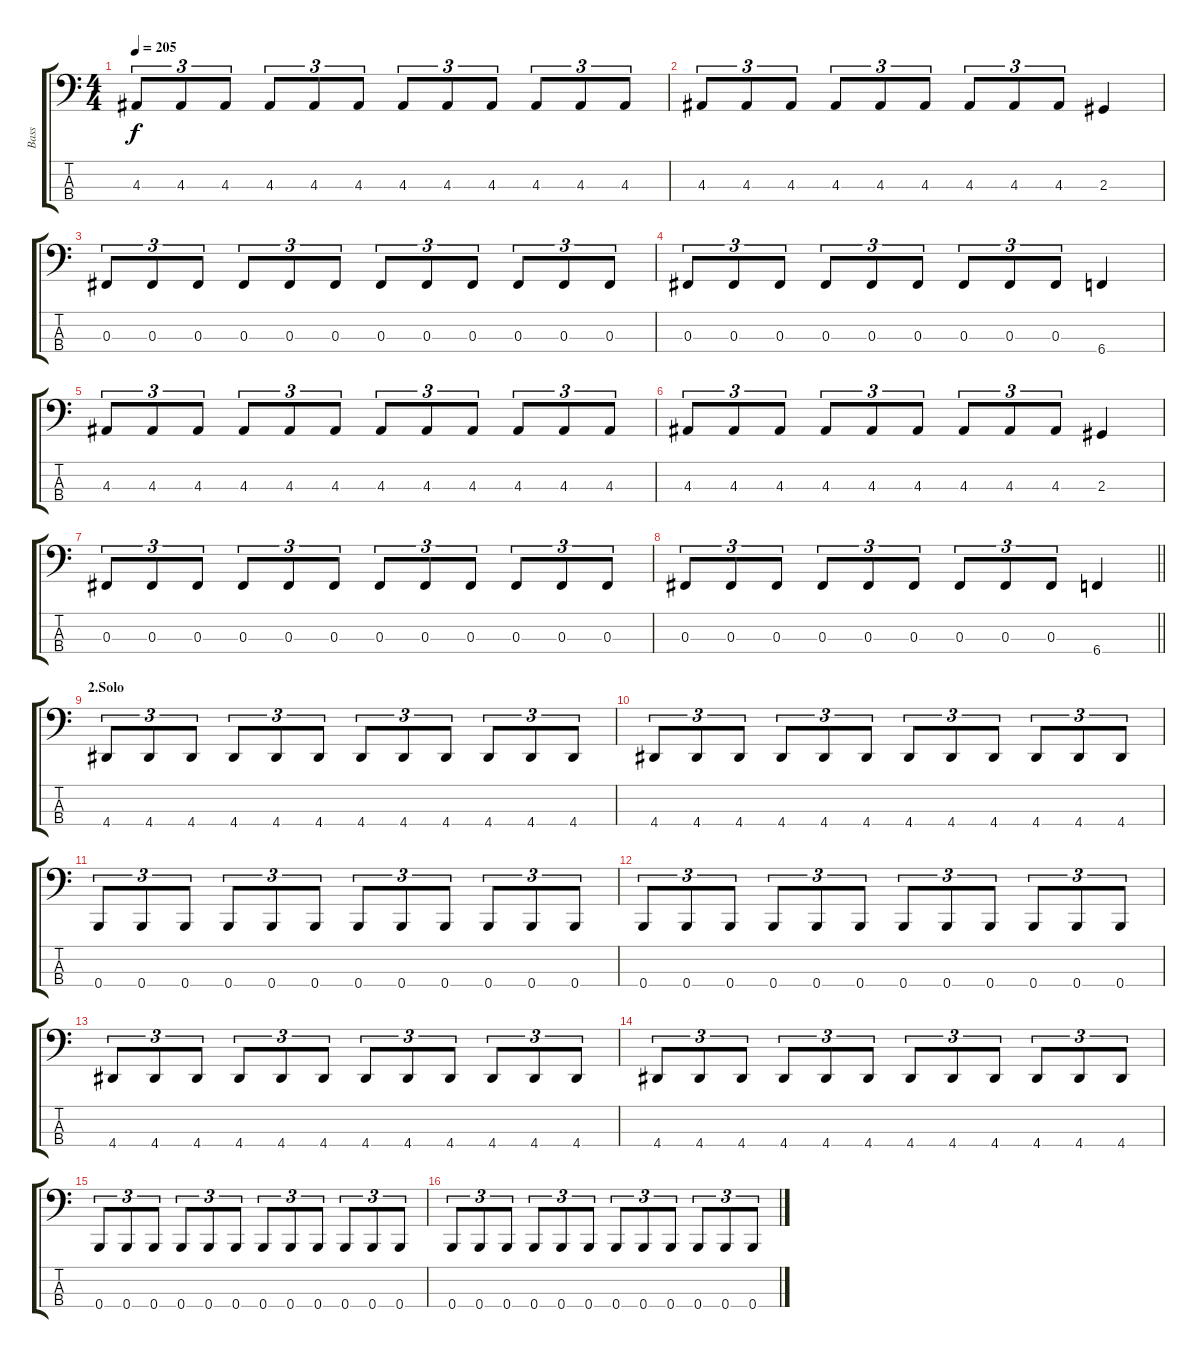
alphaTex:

\track ("Bass" "Bass") {instrument electricbasspick}
\staff {score tabs}
\tuning (E2 B1 Gb1 B0) {hide}
\ts (4 4)
\tempo 205
\clef f4
\ks c
4.3.8{tu (3 2) dy f} 4.3.8{tu (3 2)} 4.3.8{tu (3 2)} 4.3.8{tu (3 2)} 4.3.8{tu (3 2)} 4.3.8{tu (3 2)} 4.3.8{tu (3 2)} 4.3.8{tu (3 2)} 4.3.8{tu (3 2)} 4.3.8{tu (3 2)} 4.3.8{tu (3 2)} 4.3.8{tu (3 2)} |
4.3.8{tu (3 2)} 4.3.8{tu (3 2)} 4.3.8{tu (3 2)} 4.3.8{tu (3 2)} 4.3.8{tu (3 2)} 4.3.8{tu (3 2)} 4.3.8{tu (3 2)} 4.3.8{tu (3 2)} 4.3.8{tu (3 2)} 2.3.4 |
0.3.8{tu (3 2)} 0.3.8{tu (3 2)} 0.3.8{tu (3 2)} 0.3.8{tu (3 2)} 0.3.8{tu (3 2)} 0.3.8{tu (3 2)} 0.3.8{tu (3 2)} 0.3.8{tu (3 2)} 0.3.8{tu (3 2)} 0.3.8{tu (3 2)} 0.3.8{tu (3 2)} 0.3.8{tu (3 2)} |
0.3.8{tu (3 2)} 0.3.8{tu (3 2)} 0.3.8{tu (3 2)} 0.3.8{tu (3 2)} 0.3.8{tu (3 2)} 0.3.8{tu (3 2)} 0.3.8{tu (3 2)} 0.3.8{tu (3 2)} 0.3.8{tu (3 2)} 6.4.4 |
4.3.8{tu (3 2)} 4.3.8{tu (3 2)} 4.3.8{tu (3 2)} 4.3.8{tu (3 2)} 4.3.8{tu (3 2)} 4.3.8{tu (3 2)} 4.3.8{tu (3 2)} 4.3.8{tu (3 2)} 4.3.8{tu (3 2)} 4.3.8{tu (3 2)} 4.3.8{tu (3 2)} 4.3.8{tu (3 2)} |
4.3.8{tu (3 2)} 4.3.8{tu (3 2)} 4.3.8{tu (3 2)} 4.3.8{tu (3 2)} 4.3.8{tu (3 2)} 4.3.8{tu (3 2)} 4.3.8{tu (3 2)} 4.3.8{tu (3 2)} 4.3.8{tu (3 2)} 2.3.4 |
0.3.8{tu (3 2)} 0.3.8{tu (3 2)} 0.3.8{tu (3 2)} 0.3.8{tu (3 2)} 0.3.8{tu (3 2)} 0.3.8{tu (3 2)} 0.3.8{tu (3 2)} 0.3.8{tu (3 2)} 0.3.8{tu (3 2)} 0.3.8{tu (3 2)} 0.3.8{tu (3 2)} 0.3.8{tu (3 2)} |
\barLineRight lightlight
0.3.8{tu (3 2)} 0.3.8{tu (3 2)} 0.3.8{tu (3 2)} 0.3.8{tu (3 2)} 0.3.8{tu (3 2)} 0.3.8{tu (3 2)} 0.3.8{tu (3 2)} 0.3.8{tu (3 2)} 0.3.8{tu (3 2)} 6.4.4 |
\section ("" "2.Solo")
4.4.8{tu (3 2)} 4.4.8{tu (3 2)} 4.4.8{tu (3 2)} 4.4.8{tu (3 2)} 4.4.8{tu (3 2)} 4.4.8{tu (3 2)} 4.4.8{tu (3 2)} 4.4.8{tu (3 2)} 4.4.8{tu (3 2)} 4.4.8{tu (3 2)} 4.4.8{tu (3 2)} 4.4.8{tu (3 2)} |
4.4.8{tu (3 2)} 4.4.8{tu (3 2)} 4.4.8{tu (3 2)} 4.4.8{tu (3 2)} 4.4.8{tu (3 2)} 4.4.8{tu (3 2)} 4.4.8{tu (3 2)} 4.4.8{tu (3 2)} 4.4.8{tu (3 2)} 4.4.8{tu (3 2)} 4.4.8{tu (3 2)} 4.4.8{tu (3 2)} |
0.4.8{tu (3 2)} 0.4.8{tu (3 2)} 0.4.8{tu (3 2)} 0.4.8{tu (3 2)} 0.4.8{tu (3 2)} 0.4.8{tu (3 2)} 0.4.8{tu (3 2)} 0.4.8{tu (3 2)} 0.4.8{tu (3 2)} 0.4.8{tu (3 2)} 0.4.8{tu (3 2)} 0.4.8{tu (3 2)} |
0.4.8{tu (3 2)} 0.4.8{tu (3 2)} 0.4.8{tu (3 2)} 0.4.8{tu (3 2)} 0.4.8{tu (3 2)} 0.4.8{tu (3 2)} 0.4.8{tu (3 2)} 0.4.8{tu (3 2)} 0.4.8{tu (3 2)} 0.4.8{tu (3 2)} 0.4.8{tu (3 2)} 0.4.8{tu (3 2)} |
4.4.8{tu (3 2)} 4.4.8{tu (3 2)} 4.4.8{tu (3 2)} 4.4.8{tu (3 2)} 4.4.8{tu (3 2)} 4.4.8{tu (3 2)} 4.4.8{tu (3 2)} 4.4.8{tu (3 2)} 4.4.8{tu (3 2)} 4.4.8{tu (3 2)} 4.4.8{tu (3 2)} 4.4.8{tu (3 2)} |
4.4.8{tu (3 2)} 4.4.8{tu (3 2)} 4.4.8{tu (3 2)} 4.4.8{tu (3 2)} 4.4.8{tu (3 2)} 4.4.8{tu (3 2)} 4.4.8{tu (3 2)} 4.4.8{tu (3 2)} 4.4.8{tu (3 2)} 4.4.8{tu (3 2)} 4.4.8{tu (3 2)} 4.4.8{tu (3 2)} |
0.4.8{tu (3 2)} 0.4.8{tu (3 2)} 0.4.8{tu (3 2)} 0.4.8{tu (3 2)} 0.4.8{tu (3 2)} 0.4.8{tu (3 2)} 0.4.8{tu (3 2)} 0.4.8{tu (3 2)} 0.4.8{tu (3 2)} 0.4.8{tu (3 2)} 0.4.8{tu (3 2)} 0.4.8{tu (3 2)} |
0.4.8{tu (3 2)} 0.4.8{tu (3 2)} 0.4.8{tu (3 2)} 0.4.8{tu (3 2)} 0.4.8{tu (3 2)} 0.4.8{tu (3 2)} 0.4.8{tu (3 2)} 0.4.8{tu (3 2)} 0.4.8{tu (3 2)} 0.4.8{tu (3 2)} 0.4.8{tu (3 2)} 0.4.8{tu (3 2)}
